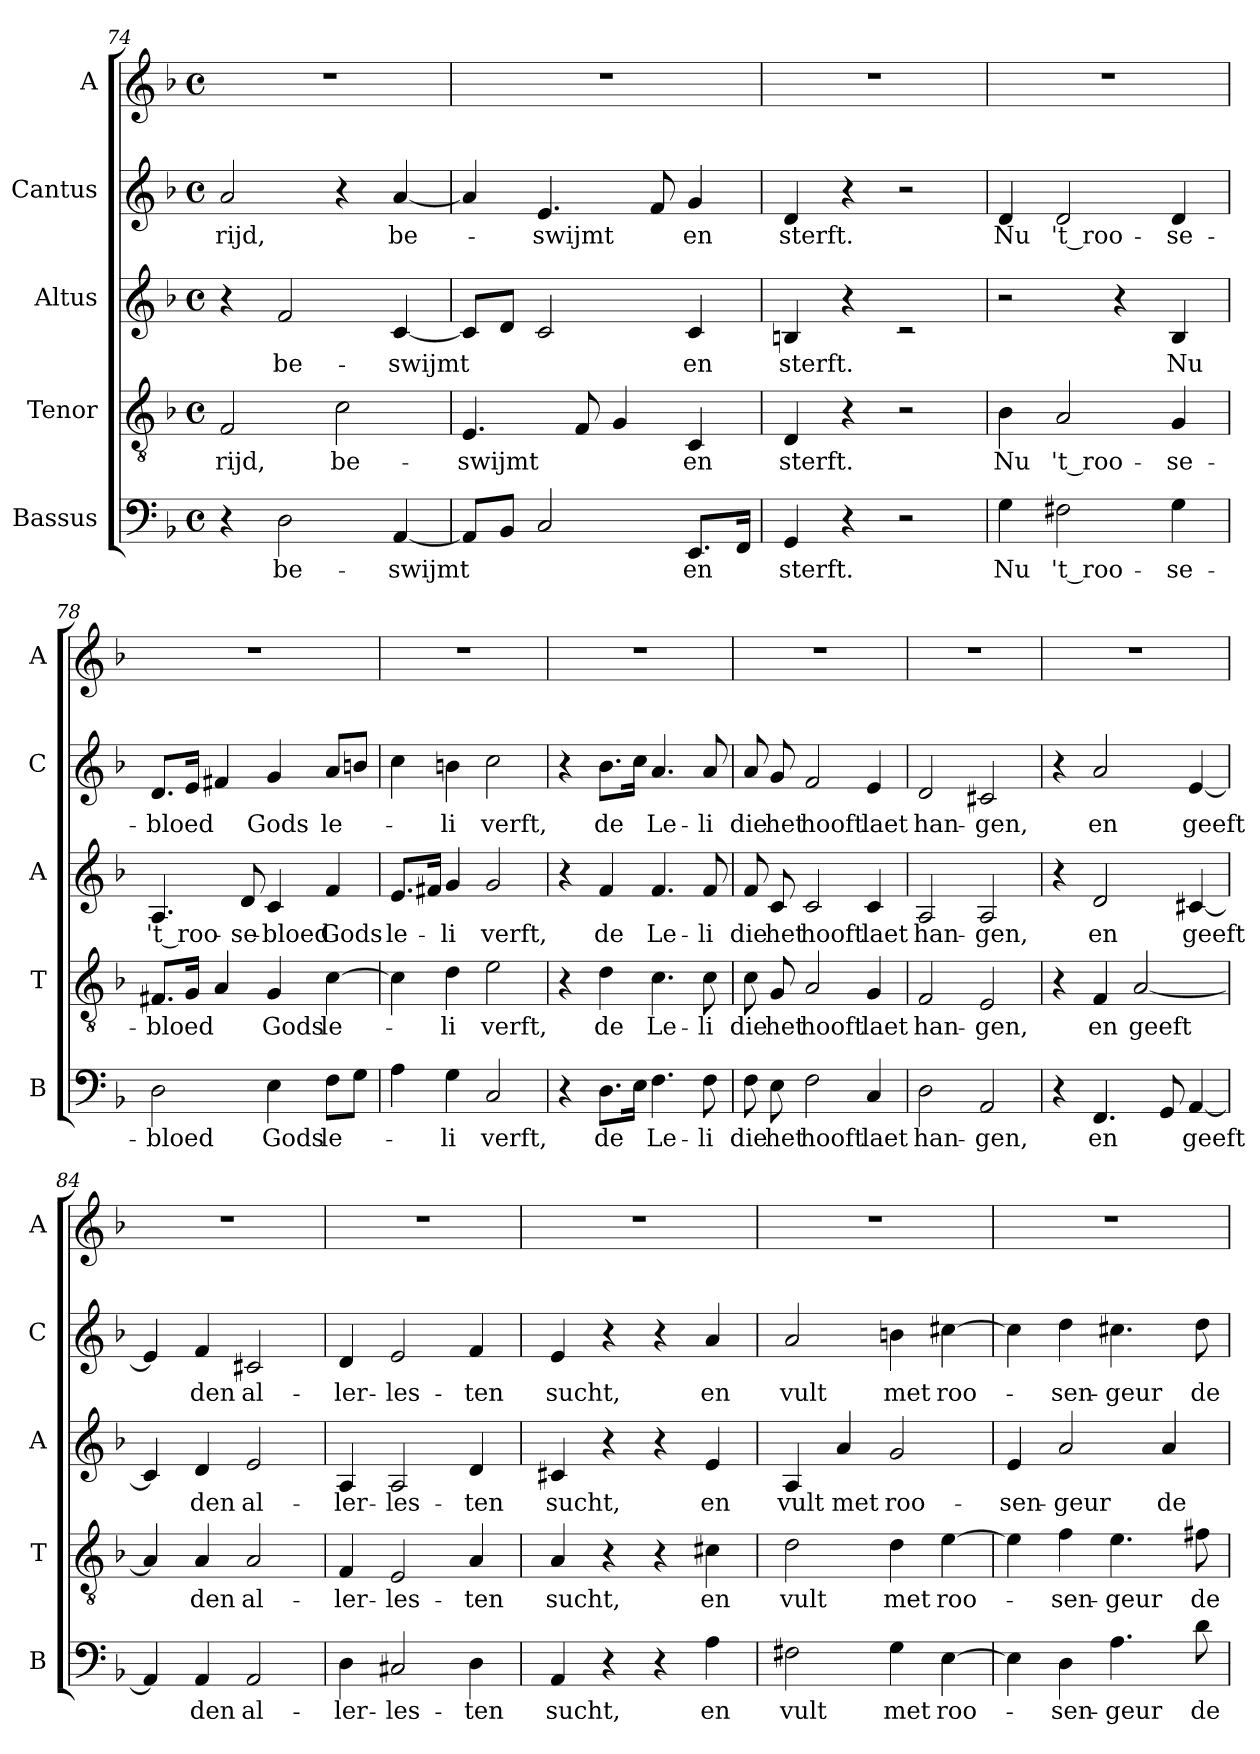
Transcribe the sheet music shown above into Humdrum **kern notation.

**kern	**text	**kern	**text	**kern	**text	**kern	**text	**kern
*part5	*part5	*part4	*part4	*part3	*part3	*part2	*part2	*part1
*staff5	*staff5	*staff4	*staff4	*staff3	*staff3	*staff2	*staff2	*staff1
*I"Bassus	*	*I"Tenor	*	*I"Altus	*	*I"Cantus	*	*I"A
*I'B	*	*I'T	*	*I'A	*	*I'C	*	*I'A
*clefF4	*	*clefGv2	*	*clefG2	*	*clefG2	*	*clefG2
*k[b-]	*	*k[b-]	*	*k[b-]	*	*k[b-]	*	*k[b-]
*F:	*	*F:	*	*F:	*	*F:	*	*F:
*M4/4	*	*M4/4	*	*M4/4	*	*M4/4	*	*M4/4
*met(c)	*	*met(c)	*	*met(c)	*	*met(c)	*	*met(c)
=74	=74	=74	=74	=74	=74	=74	=74	=74
!	!	!	!LO:LY:b	!	!	!	!LO:LY:b	!
4r	.	2F/	rijd,	4r	.	2a/	rijd,	1r
!	!LO:LY:b	!	!	!	!LO:LY:b	!	!	!
2D\	be-	.	.	2f/	be-	.	.	.
!	!	!	!LO:LY:b	!	!	!	!	!
.	.	2c\	be-	.	.	4r	.	.
!	!LO:LY:b	!	!	!	!LO:LY:b	!	!LO:LY:b	!
[4AA/	-swijmt	.	.	[4c/	-swijmt	[4a/	be-	.
=75	=75	=75	=75	=75	=75	=75	=75	=75
!	!	!	!LO:LY:b	!	!	!	!	!
8AA/L]	.	4.E/	-swijmt	8c/L]	.	4a/]	.	1r
8BB-/J	.	.	.	8d/J	.	.	.	.
!	!	!	!	!	!	!	!LO:LY:b	!
2C/	.	.	.	2c/	.	4.e/	-swijmt	.
.	.	8F/	.	.	.	.	.	.
.	.	4G/	.	.	.	.	.	.
.	.	.	.	.	.	8f/	.	.
!	!LO:LY:b	!	!LO:LY:b	!	!LO:LY:b	!	!LO:LY:b	!
8.EE/L	en	4C/	en	4c/	en	4g/	en	.
16FF/Jk	.	.	.	.	.	.	.	.
=76	=76	=76	=76	=76	=76	=76	=76	=76
!	!LO:LY:b	!	!LO:LY:b	!	!LO:LY:b	!	!LO:LY:b	!
4GG/	sterft.	4D/	sterft.	4Bn/	sterft.	4d/	sterft.	1r
4r	.	4r	.	4r	.	4r	.	.
2r	.	2r	.	2rd	.	2r	.	.
=77	=77	=77	=77	=77	=77	=77	=77	=77
!	!LO:LY:b	!	!LO:LY:b	!	!	!	!LO:LY:b	!
4G\	Nu	4B-\	Nu	2r	.	4d/	Nu	1r
!	!LO:LY:b	!	!LO:LY:b	!	!	!	!LO:LY:b	!
2F#X\	't_roo-	2A/	't_roo-	.	.	2d/	't_roo-	.
.	.	.	.	4r	.	.	.	.
!	!LO:LY:b	!	!LO:LY:b	!	!LO:LY:b	!	!LO:LY:b	!
4G\	-se-	4G/	-se-	4B-/	Nu	4d/	-se-	.
=78	=78	=78	=78	=78	=78	=78	=78	=78
!	!LO:LY:b	!	!LO:LY:b	!	!LO:LY:b	!	!LO:LY:b	!
2D\	-bloed	8.F#X/L	-bloed	4.A/	't_roo-	8.d/L	-bloed	1r
.	.	16G/Jk	.	.	.	16e/Jk	.	.
.	.	4A/	.	.	.	4f#X/	.	.
!	!	!	!	!	!LO:LY:b	!	!	!
.	.	.	.	8d/	-se-	.	.	.
!	!LO:LY:b	!	!LO:LY:b	!	!LO:LY:b	!	!LO:LY:b	!
4E\	Gods	4G/	Gods	4c/	-bloed	4g/	Gods	.
!	!LO:LY:b	!	!LO:LY:b	!	!LO:LY:b	!	!LO:LY:b	!
8F\L	le-	[4c\	le-	4f/	Gods	8a/L	le-	.
8G\J	.	.	.	.	.	8bn/J	.	.
!!LO:LB:g=z
=79	=79	=79	=79	=79	=79	=79	=79	=79
!	!	!	!	!	!LO:LY:b	!	!	!
4A\	.	4c\]	.	8.e/L	le-	4cc\	.	1r
.	.	.	.	16f#X/Jk	.	.	.	.
!	!LO:LY:b	!	!LO:LY:b	!	!LO:LY:b	!	!LO:LY:b	!
4G\	-li	4d\	-li	4g/	-li	4bn\	-li	.
!	!LO:LY:b	!	!LO:LY:b	!	!LO:LY:b	!	!LO:LY:b	!
2C/	verft,	2e\	verft,	2g/	verft,	2cc\	verft,	.
=80	=80	=80	=80	=80	=80	=80	=80	=80
4r	.	4r	.	4r	.	4r	.	1r
!	!LO:LY:b	!	!LO:LY:b	!	!LO:LY:b	!	!LO:LY:b	!
8.D\L	de	4d\	de	4f/	de	8.b-\L	de	.
16E\Jk	.	.	.	.	.	16cc\Jk	.	.
!	!LO:LY:b	!	!LO:LY:b	!	!LO:LY:b	!	!LO:LY:b	!
4.F\	Le-	4.c\	Le-	4.f/	Le-	4.a/	Le-	.
!	!LO:LY:b	!	!LO:LY:b	!	!LO:LY:b	!	!LO:LY:b	!
8F\	-li	8c\	-li	8f/	-li	8a/	-li	.
=81	=81	=81	=81	=81	=81	=81	=81	=81
!	!LO:LY:b	!	!LO:LY:b	!	!LO:LY:b	!	!LO:LY:b	!
8F\	die	8c\	die	8f/	die	8a/	die	1r
!	!LO:LY:b	!	!LO:LY:b	!	!LO:LY:b	!	!LO:LY:b	!
8E\	het	8G/	het	8c/	het	8g/	het	.
!	!LO:LY:b	!	!LO:LY:b	!	!LO:LY:b	!	!LO:LY:b	!
2F\	hooft	2A/	hooft	2c/	hooft	2f/	hooft	.
!	!LO:LY:b	!	!LO:LY:b	!	!LO:LY:b	!	!LO:LY:b	!
4C/	laet	4G/	laet	4c/	laet	4e/	laet	.
=82	=82	=82	=82	=82	=82	=82	=82	=82
!	!LO:LY:b	!	!LO:LY:b	!	!LO:LY:b	!	!LO:LY:b	!
2D\	han-	2F/	han-	2A/	han-	2d/	han-	1r
!	!LO:LY:b	!	!LO:LY:b	!	!LO:LY:b	!	!LO:LY:b	!
2AA/	-gen,	2E/	-gen,	2A/	-gen,	2c#X/	-gen,	.
=83	=83	=83	=83	=83	=83	=83	=83	=83
4r	.	4r	.	4r	.	4r	.	1r
!	!LO:LY:b	!	!LO:LY:b	!	!LO:LY:b	!	!LO:LY:b	!
4.FF/	en	4F/	en	2d/	en	2a/	en	.
!	!	!	!LO:LY:b	!	!	!	!	!
.	.	[2A/	geeft	.	.	.	.	.
8GG/	.	.	.	.	.	.	.	.
!	!LO:LY:b	!	!	!	!LO:LY:b	!	!LO:LY:b	!
[4AA/	geeft	.	.	[4c#X/	geeft	[4e/	geeft	.
!!LO:LB:g=z
=84	=84	=84	=84	=84	=84	=84	=84	=84
4AA/]	.	4A/]	.	4c#/]	.	4e/]	.	1r
!	!LO:LY:b	!	!LO:LY:b	!	!LO:LY:b	!	!LO:LY:b	!
4AA/	den	4A/	den	4d/	den	4f/	den	.
!	!LO:LY:b	!	!LO:LY:b	!	!LO:LY:b	!	!LO:LY:b	!
2AA/	al-	2A/	al-	2e/	al-	2c#X/	al-	.
=85	=85	=85	=85	=85	=85	=85	=85	=85
!	!LO:LY:b	!	!LO:LY:b	!	!LO:LY:b	!	!LO:LY:b	!
4D\	-ler-	4F/	-ler-	4A/	-ler-	4d/	-ler-	1r
!	!LO:LY:b	!	!LO:LY:b	!	!LO:LY:b	!	!LO:LY:b	!
2C#X/	-les-	2E/	-les-	2A/	-les-	2e/	-les-	.
!	!LO:LY:b	!	!LO:LY:b	!	!LO:LY:b	!	!LO:LY:b	!
4D\	-ten	4A/	-ten	4d/	-ten	4f/	-ten	.
=86	=86	=86	=86	=86	=86	=86	=86	=86
!	!LO:LY:b	!	!LO:LY:b	!	!LO:LY:b	!	!LO:LY:b	!
4AA/	sucht,	4A/	sucht,	4c#X/	sucht,	4e/	sucht,	1r
4r	.	4r	.	4r	.	4r	.	.
4r	.	4r	.	4r	.	4r	.	.
!	!LO:LY:b	!	!LO:LY:b	!	!LO:LY:b	!	!LO:LY:b	!
4A\	en	4c#X\	en	4e/	en	4a/	en	.
=87	=87	=87	=87	=87	=87	=87	=87	=87
!	!LO:LY:b	!	!LO:LY:b	!	!LO:LY:b	!	!LO:LY:b	!
2F#X\	vult	2d\	vult	4A/	vult	2a/	vult	1r
!	!	!	!	!	!LO:LY:b	!	!	!
.	.	.	.	4a/	met	.	.	.
!	!LO:LY:b	!	!LO:LY:b	!	!LO:LY:b	!	!LO:LY:b	!
4G\	met	4d\	met	2g/	roo-	4bn\	met	.
!	!LO:LY:b	!	!LO:LY:b	!	!	!	!LO:LY:b	!
[4E\	roo-	[4e\	roo-	.	.	[4cc#X\	roo-	.
=88	=88	=88	=88	=88	=88	=88	=88	=88
!	!	!	!	!	!LO:LY:b	!	!	!
4E\]	.	4e\]	.	4e/	-sen-	4cc#\]	.	1r
!	!LO:LY:b	!	!LO:LY:b	!	!LO:LY:b	!	!LO:LY:b	!
4D\	-sen-	4f\	-sen-	2a/	-geur	4dd\	-sen-	.
!	!LO:LY:b	!	!LO:LY:b	!	!	!	!LO:LY:b	!
4.A\	-geur	4.e\	-geur	.	.	4.cc#X\	-geur	.
!	!	!	!	!	!LO:LY:b	!	!	!
.	.	.	.	4a/	de	.	.	.
!	!LO:LY:b	!	!LO:LY:b	!	!	!	!LO:LY:b	!
8d\	de	8f#X\	de	.	.	8dd\	de	.
=	=	=	=	=	=	=	=	=
*-	*-	*-	*-	*-	*-	*-	*-	*-
